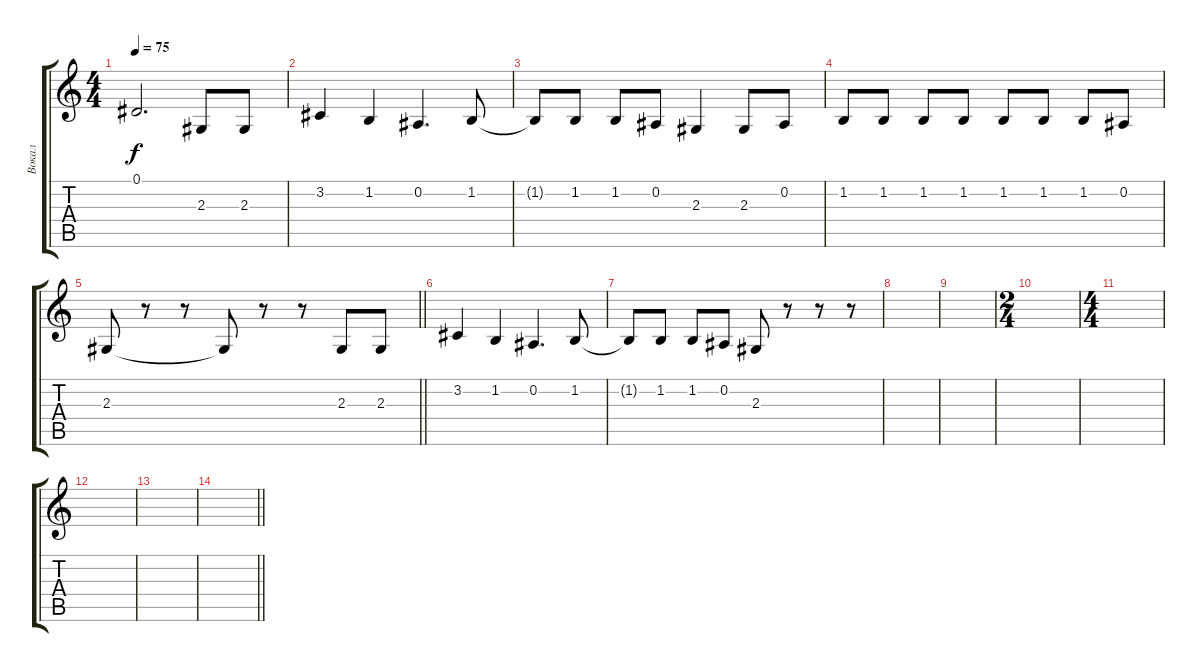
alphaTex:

\track ("Вокал" "Вокал") {mute instrument lead1square}
\staff {score tabs}
\tuning (Eb4 Bb3 Gb3 Db3 Ab2 Eb2) {hide}
\ts (4 4)
\tempo 75
\clef g2
\ks c
0.1.2{d dy f} 2.3.8 2.3.8 |
3.2.4 1.2.4 0.2.4{d} 1.2.8 |
1.2{t}.8 1.2.8 1.2.8 0.2.8 2.3.4 2.3.8 0.2.8 |
1.2.8 1.2.8 1.2.8 1.2.8 1.2.8 1.2.8 1.2.8 0.2.8 |
\barLineRight lightlight
2.3.8 r.8 r.8 2.3{t}.8 r.8 r.8 2.3.8 2.3.8 |
3.2.4 1.2.4 0.2.4{d} 1.2.8 |
1.2{t}.8 1.2.8 1.2.8 0.2.8 2.3.8 r.8 r.8 r.8 |
|
|
\ts (2 4)
|
\ts (4 4)
|
|
|
\barLineRight lightlight
